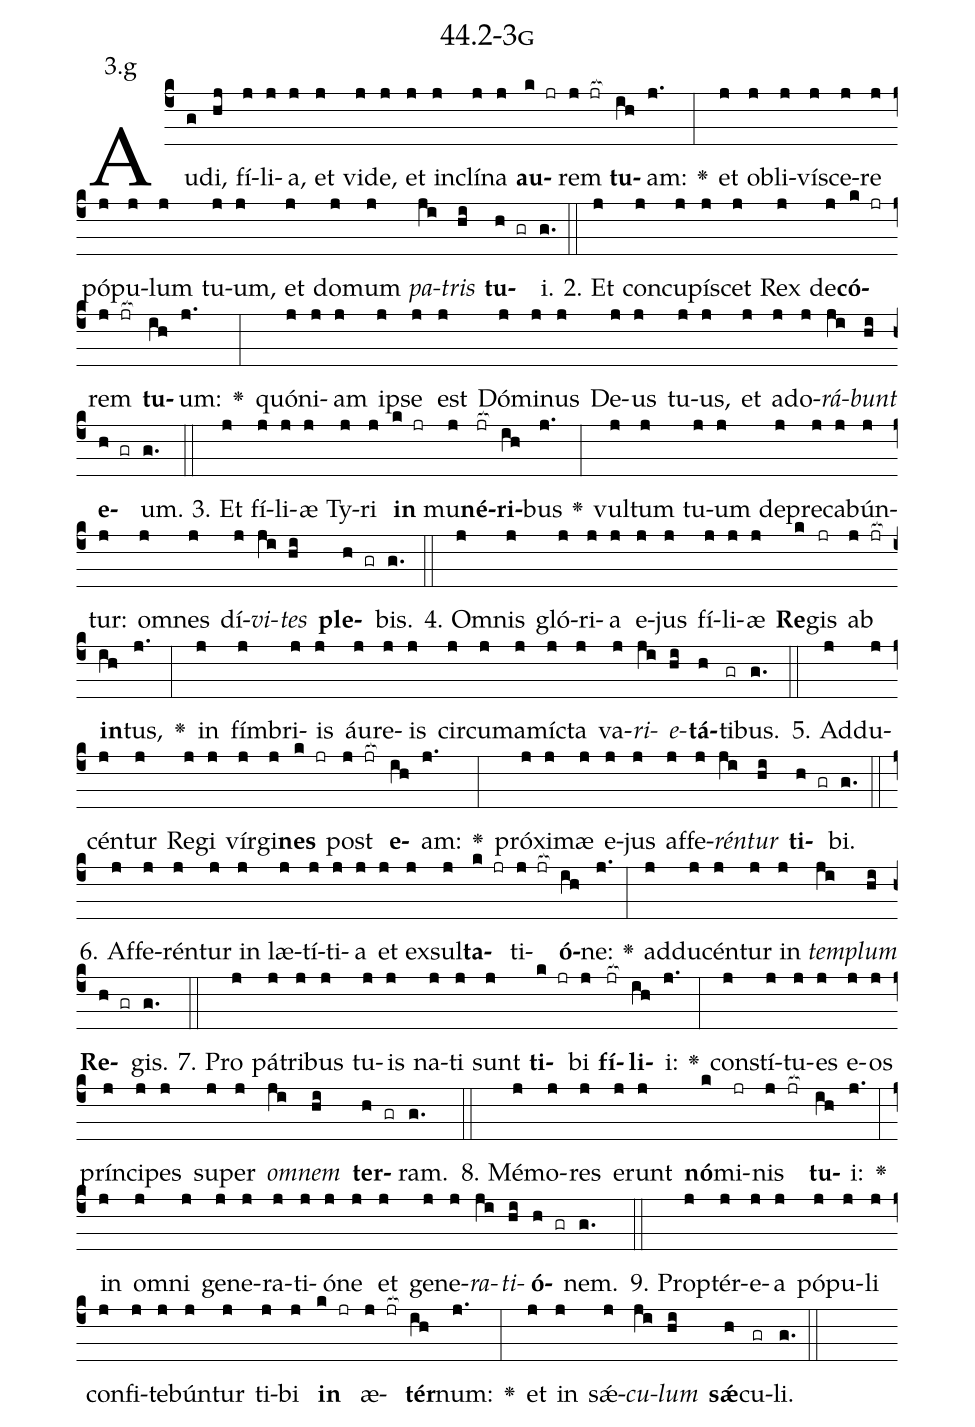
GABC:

name: 44.2-3g;
annotation: 3.g;
%%
(c4)Au(g)di,(hj) fí(j)li(j)a,(j) et(j) vi(j)de,(j) et(j) in(j)clí(j)na(j) <b>au</b>(k jr)rem(j jr[ocb:1{]) <b>tu</b>(ih[ocb:0}])am:(j.) <v>\greheightstar</v>(:) et(j) ob(j)li(j)ví(j)sce(j)re(j) pó(j)pu(j)lum(j) tu(j)um,(j) et(j) do(j)mum(j) <i>pa</i>(ji)<i>tris</i>(hi) <b>tu</b>(h gr)i.(g.) (::)
2. Et(j) con(j)cu(j)pí(j)scet(j) Rex(j) de(j)<b>có</b>(k jr)rem(j jr[ocb:1{]) <b>tu</b>(ih[ocb:0}])um:(j.) <v>\greheightstar</v>(:) quón(j)i(j)am(j) ip(j)se(j) est(j) Dó(j)mi(j)nus(j) De(j)us(j) tu(j)us,(j) et(j) ad(j)o(j)<i>rá</i>(ji)<i>bunt</i>(hi) <b>e</b>(h gr)um.(g.) (::)
3. Et(j) fí(j)li(j)æ(j) Ty(j)ri(j) <b>in</b>(k jr) mu(j)<b>né</b>(jr[ocb:1{])<b>ri</b>(ih[ocb:0}])bus(j.) <v>\greheightstar</v>(:) vul(j)tum(j) tu(j)um(j) de(j)pre(j)ca(j)bún(j)tur:(j) om(j)nes(j) dí(j)<i>vi</i>(ji)<i>tes</i>(hi) <b>ple</b>(h gr)bis.(g.) (::)
4. Om(j)nis(j) gló(j)ri(j)a(j) e(j)jus(j) fí(j)li(j)æ(j) <b>Re</b>(k)gis(jr) ab(j jr[ocb:1{]) <b>in</b>(ih[ocb:0}])tus,(j.) <v>\greheightstar</v>(:) in(j) fím(j)bri(j)is(j) áu(j)re(j)is(j) cir(j)cum(j)a(j)míc(j)ta(j) va(j)<i>ri</i>(ji)<i>e</i>(hi)<b>tá</b>(h)ti(gr)bus.(g.) (::)
5. Ad(j)du(j)cén(j)tur(j) Re(j)gi(j) vír(j)gi(j)<b>nes</b>(k jr) post(j jr[ocb:1{]) <b>e</b>(ih[ocb:0}])am:(j.) <v>\greheightstar</v>(:) pró(j)xi(j)mæ(j) e(j)jus(j) af(j)fe(j)<i>rén</i>(ji)<i>tur</i>(hi) <b>ti</b>(h gr)bi.(g.) (::)
6. Af(j)fe(j)rén(j)tur(j) in(j) læ(j)tí(j)ti(j)a(j) et(j) ex(j)sul(j)<b>ta</b>(k jr)ti(j jr[ocb:1{])<b>ó</b>(ih[ocb:0}])ne:(j.) <v>\greheightstar</v>(:) ad(j)du(j)cén(j)tur(j) in(j) <i>tem</i>(ji)<i>plum</i>(hi) <b>Re</b>(h gr)gis.(g.) (::)
7. Pro(j) pá(j)tri(j)bus(j) tu(j)is(j) na(j)ti(j) sunt(j) <b>ti</b>(k jr)bi(j) <b>fí</b>(jr[ocb:1{])<b>li</b>(ih[ocb:0}])i:(j.) <v>\greheightstar</v>(:) con(j)stí(j)tu(j)es(j) e(j)os(j) prín(j)ci(j)pes(j) su(j)per(j) <i>om</i>(ji)<i>nem</i>(hi) <b>ter</b>(h gr)ram.(g.) (::)
8. Mé(j)mo(j)res(j) e(j)runt(j) <b>nó</b>(k)mi(jr)nis(j jr[ocb:1{]) <b>tu</b>(ih[ocb:0}])i:(j.) <v>\greheightstar</v>(:) in(j) om(j)ni(j) ge(j)ne(j)ra(j)ti(j)ó(j)ne(j) et(j) ge(j)ne(j)<i>ra</i>(ji)<i>ti</i>(hi)<b>ó</b>(h gr)nem.(g.) (::)
9. Prop(j)tér(j)e(j)a(j) pó(j)pu(j)li(j) con(j)fi(j)te(j)bún(j)tur(j) ti(j)bi(j) <b>in</b>(k jr) æ(j jr[ocb:1{])<b>tér</b>(ih[ocb:0}])num:(j.) <v>\greheightstar</v>(:) et(j) in(j) sǽ(j)<i>cu</i>(ji)<i>lum</i>(hi) <b>sǽ</b>(h)cu(gr)li.(g.) (::)
